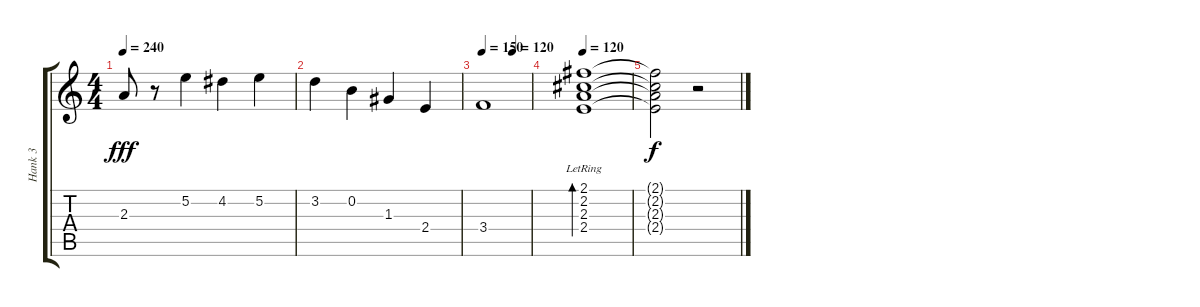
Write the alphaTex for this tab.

\track ("Hank 3" "Hank 3") {instrument overdrivenguitar}
\staff {score tabs}
\tuning (E4 B3 G3 D3 A2 E2) {hide}
\ts (4 4)
\tempo 240
\clef g2
\ks c
2.3.8{dy fff} r.8 5.2.4 4.2.4 5.2.4 |
3.2.4 0.2.4 1.3.4 2.4.4 |
\tempo 150
\tempo (120 0.625)
3.4.1 |
\tempo 120
(2.1{lr} 2.2{lr} 2.3{lr} 2.4{lr}).1{bd 480} |
(2.1{t} 2.2{t} 2.3{t} 2.4{t}).2{dy f} r.2
